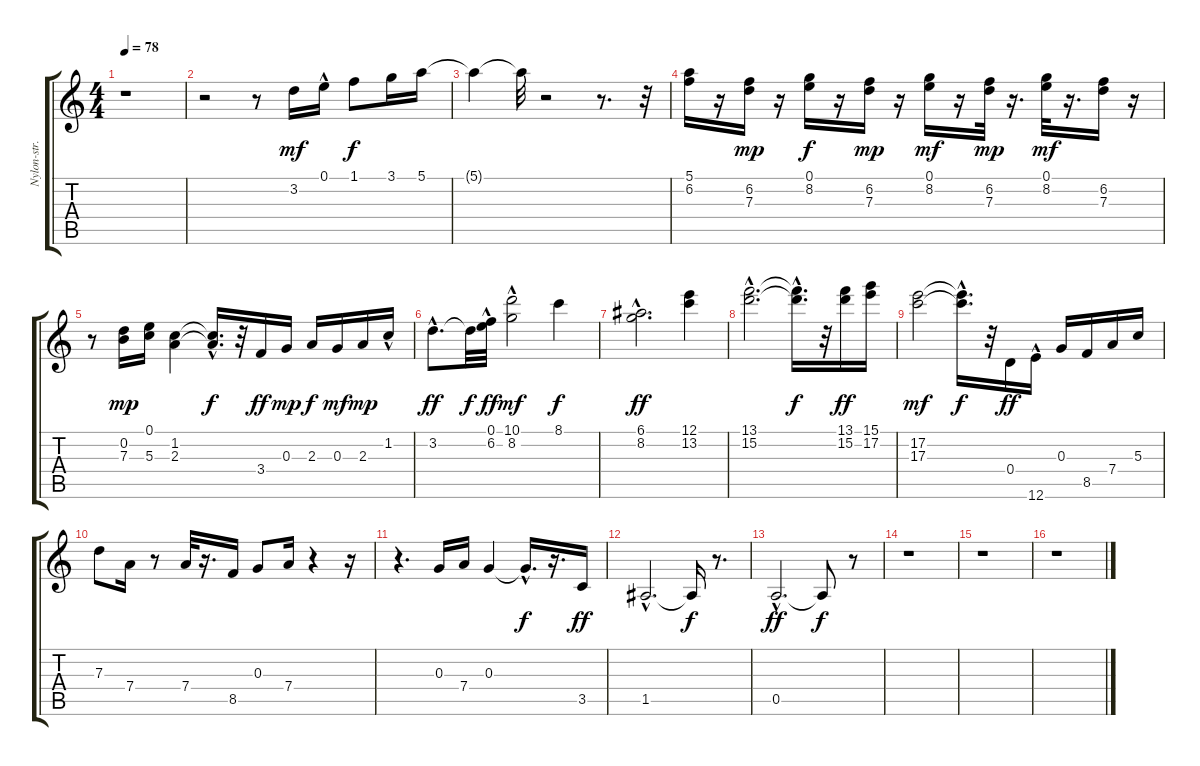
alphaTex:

\track ("Nylon-str.Gt        " "Nylon-str.") {instrument acousticguitarnylon}
\staff {score tabs}
\tuning (E4 B3 G3 D3 A2 E2) {hide}
\ts (4 4)
\tempo 78
\clef g2
\ks c
r.1{dy f} |
r.2 r.8 3.2.16{dy mf} 0.1{hac}.16 1.1.8{dy f} 3.1.16 5.1.16 |
5.1{t}.4 5.1{t}.32 r.2 r.8{d} r.32 |
(5.1 6.2).16 r.16 (6.2 7.3).16{dy mp} r.16 (0.1 8.2).16{dy f} r.16 (6.2 7.3).16{dy mp} r.16 (0.1 8.2).16{dy mf} r.16 (6.2 7.3).32{dy mp} r.16{d} (0.1 8.2).32{dy mf} r.16{d} (6.2 7.3).16 r.16 |
r.8 (0.2 7.3).16{dy mp} (0.1 5.3).16 (1.2 2.3).4 (1.2{hac t} 2.3{hac t}).16{d dy f} r.32 3.4.16{dy ff} 0.3.16{dy mp} 2.3.16{dy f} 0.3.16{dy mf} 2.3.16{dy mp} 1.2{hac}.16 |
3.2{hac}.8{d dy ff} 3.2{t}.32{dy f} (0.1{hac} 6.2{hac}).32{dy ff} (10.1{hac} 8.2).2{dy mf} 8.1.4{dy f} |
(6.1{hac} 8.2).2{d dy ff} (12.1 13.2).4 |
(13.1{hac} 15.2{hac}).2{d} (13.1{t} 15.2{hac t}).16{d dy f} r.32 (13.1 15.2).16{dy ff} (15.1 17.2).16 |
(17.2 17.3).2{dy mf} (17.2{hac t} 17.3{hac t}).16{d dy f} r.32 0.4.16{dy ff} 12.6{hac}.16 0.3.16 8.5.16 7.4.16 5.3.16 |
7.3.8 7.4.16 r.8 7.4.32 r.16{d} 8.5.16 0.3.8 7.4.16 r.4 r.16 |
r.4{d} 0.3.16 7.4.16 0.3.4 0.3{hac t}.16{d dy f} r.16{d} 3.5.16{dy ff} |
1.5{hac}.2{d} 1.5{t}.16{dy f} r.8{d} |
0.5{hac}.2{d dy ff} 0.5{t}.8{dy f} r.8 |
r.1 |
r.1 |
r.1
